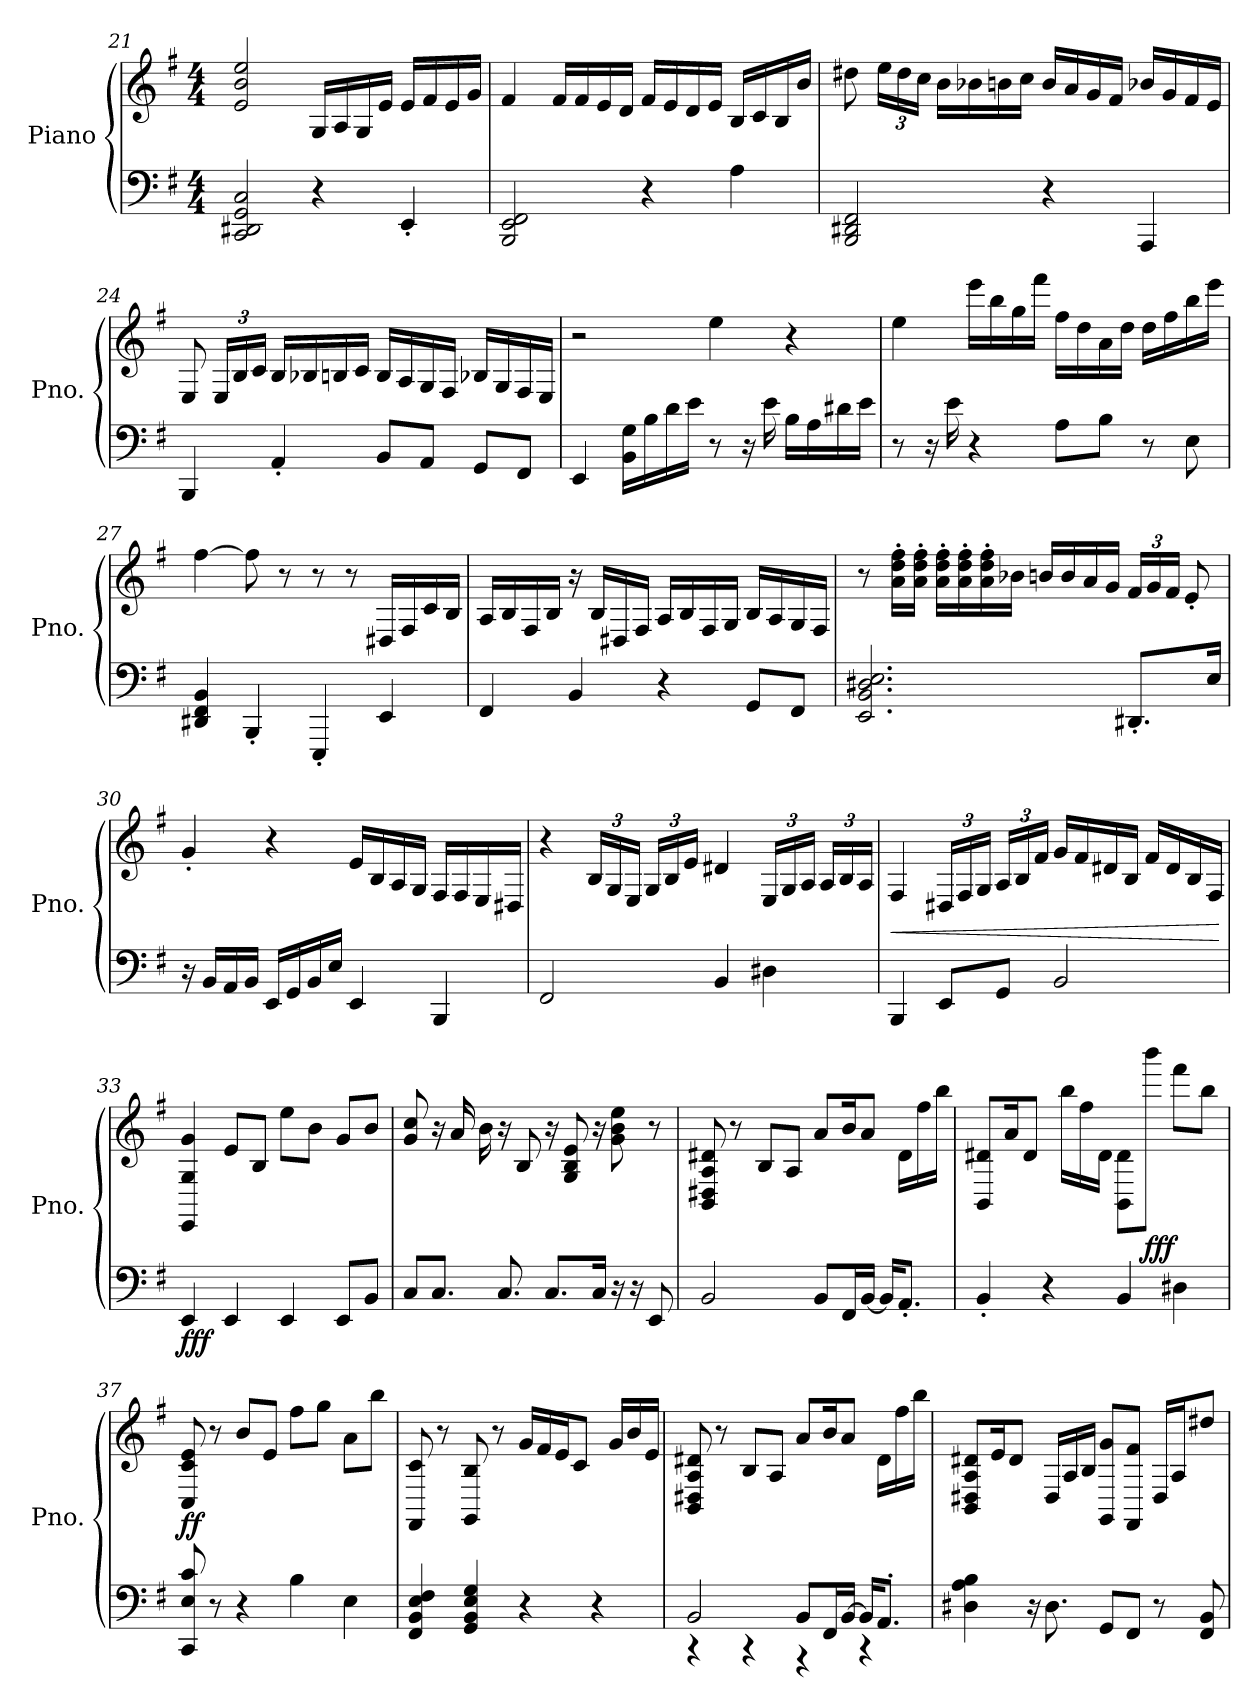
**kern	**kern	**dynam
*part1	*part1	*part1
*staff2	*staff1	*staff1/2
*I"Piano	*	*
*I'Pno.	*	*
*clefF4	*clefG2	*
*k[f#]	*k[f#]	*
*M4/4	*M4/4	*
=21	=21	=21
2CC 2DD#X 2GG 2C	2e 2b 2ee	.
4r	16GLL	.
.	16A	.
.	16G	.
.	16eJJ	.
4EE'	16eLL	.
.	16f#	.
.	16e	.
.	16gJJ	.
=22	=22	=22
2BBB 2EE 2FF#	4f#	.
.	16f#LL	.
.	16f#	.
.	16e	.
.	16dJJ	.
4r	16f#LL	.
.	16e	.
.	16d	.
.	16eJJ	.
4A	16BLL	.
.	16c	.
.	16B	.
.	16bJJ	.
=23	=23	=23
2BBB 2DD#X 2FF#	8dd#X	.
.	24eeLL	.
.	24dd#	.
.	24ccJJ	.
.	16bLL	.
.	16b-X	.
.	16bn	.
.	16ccJJ	.
4r	16bLL	.
.	16a	.
.	16g	.
.	16f#JJ	.
4AAA	16b-XLL	.
.	16g	.
.	16f#	.
.	16eJJ	.
=24	=24	=24
4BBB	8E	.
.	24ELL	.
.	24B	.
.	24cJJ	.
4AA'	16BLL	.
.	16B-X	.
.	16Bn	.
.	16cJJ	.
8BBL	16BLL	.
.	16A	.
8AAJ	16G	.
.	16F#JJ	.
8GGL	16B-XLL	.
.	16G	.
8FF#J	16F#	.
.	16EJJ	.
=25	=25	=25
4EE	2r	.
16BB 16GLL	.	.
16B	.	.
16d	.	.
16eJJ	.	.
8r	4ee	.
16r	.	.
16e	.	.
16BLL	4r	.
16A	.	.
16d#X	.	.
16eJJ	.	.
!!LO:LB:g=z
=26	=26	=26
8r	4ee	.
16r	.	.
16e	.	.
4r	16eeeLL	.
.	16bb	.
.	16gg	.
.	16fff#JJ	.
8AL	16ff#LL	.
.	16dd	.
8BJ	16a	.
.	16ddJJ	.
8r	16ddLL	.
.	16ff#	.
8E	16bb	.
.	16eeeJJ	.
=27	=27	=27
4DD#X 4FF# 4BB	[4ff#	.
4BBB'	8ff#]	.
.	8r	.
4EEE'	8r	.
.	8r	.
4EE	16D#XLL	.
.	16F#	.
.	16c	.
.	16BJJ	.
!!LO:LB:g=z
=28	=28	=28
4FF#	16ALL	.
.	16B	.
.	16F#	.
.	16BJJ	.
4BB	16r	.
.	16BLL	.
.	16D#X	.
.	16F#JJ	.
4r	16ALL	.
.	16B	.
.	16F#	.
.	16GJJ	.
8GGL	16BLL	.
.	16A	.
8FF#J	16G	.
.	16F#JJ	.
=29	=29	=29
2.EE 2.BB 2.D#X 2.E	8r	.
.	16ff#' 16dd' 16a'LL	.
.	16ff#' 16dd' 16a'JJ	.
.	16ff#' 16dd' 16a'LL	.
.	16ff#' 16dd' 16a'	.
.	16ff#' 16dd' 16a'	.
.	16b-XJJ	.
.	16bnLL	.
.	16b	.
.	16a	.
.	16gJJ	.
8.DD#X'L	24f#LL	.
.	24g	.
.	24f#JJ	.
.	8e'	.
16EJk	.	.
!!LO:PB:g=z
=30	=30	=30
16r	4g'	.
16BBLL	.	.
16AA	.	.
16BBJJ	.	.
16EELL	4r	.
16GG	.	.
16BB	.	.
16EJJ	.	.
4EE	16eLL	.
.	16B	.
.	16A	.
.	16GJJ	.
4BBB	16F#LL	.
.	16F#	.
.	16E	.
.	16D#XJJ	.
=31	=31	=31
2FF#	4r	.
.	24BLL	.
.	24G	.
.	24EJJ	.
.	24GLL	.
.	24B	.
.	24eJJ	.
4BB	4d#X	.
4D#X	24ELL	.
.	24G	.
.	24AJJ	.
.	24ALL	.
.	24B	.
.	24AJJ	.
=32	=32	=32
!	!	!LO:HP:b
4BBB	4F#	<
8EEL	24D#XLL	.
.	24F#	.
.	24GJJ	.
8GGJ	24ALL	.
.	24B	.
.	24f#JJ	.
2BB	16gLL	.
.	16f#	.
.	16d#X	.
.	16BJJ	.
.	16f#LL	.
.	16d#	.
.	16B	.
.	16F#JJ	.
.	.	[
=33	=33	=33
!	!	!LO:DY:b=2
!	!	!LO:DY:n=1:b
4EE	4EE 4g 4G	f ff
4EE	8eL	.
.	8BJ	.
4EE	8eeL	.
.	8bJ	.
8EEL	8gL	.
8BBJ	8bJ	.
=34	=34	=34
8CL	8cc 8g	.
8.CJ	16r	.
.	16a	.
.	16b	.
8.C	16r	.
.	8B	.
8.CL	16r	.
.	8e 8B 8G	.
16CJk	16r	.
16r	8b 8ee 8g	.
16r	.	.
8EE	8r	.
!!LO:LB:g=z
=35	=35	=35
2BB	8d#X 8A 8D#X 8BB	.
.	8r	.
.	8BL	.
.	8AJ	.
8BBL	8aL	.
16FF#L	16bK	.
[16BBJJ	8aJ	.
16BBKL]	.	.
8.AA'J	16d#LL	.
.	16ff#	.
.	16bbJJ	.
=36	=36	=36
4BB'	8d#X 8BBL	.
.	16aK	.
.	8d#J	.
4r	.	.
.	16bbLL	.
.	16ff#	.
.	16d#JJ	.
4BB	8d# 8BBL	.
!	!	!LO:DY:b
.	8bbbJ	fff
4D#X	8fff#L	.
.	8bbJ	.
=37	=37	=37
!	!	!LO:DY:b
8CC 8c 8E	8e 8c 8C	ff
8r	8r	.
4r	8bL	.
.	8eJ	.
4B	8ff#L	.
.	8ggJ	.
4E	8aL	.
.	8bbJ	.
=38	=38	=38
4FF# 4BB 4E 4F#	8c 8FF#	.
.	8r	.
4GG 4BB 4E 4G	8B 8GG	.
.	8r	.
4r	16gLL	.
.	16f#	.
.	16eJ	.
.	8cJ	.
4r	.	.
.	16gLL	.
.	16b	.
.	16eJJ	.
=39	=39	=39
*^	*	*
2BB	4r	8d#X 8A 8D#X 8BB	.
.	.	8r	.
.	4r	8BL	.
.	.	8AJ	.
8BBL	4r	8aL	.
16FF#L	.	16bK	.
[16BBJJ	.	8aJ	.
16BBKL]	4r	.	.
8.AA'J	.	16d#LL	.
.	.	16ff#	.
.	.	16bbJJ	.
*v	*v	*	*
=40	=40	=40
4D#X 4A 4B	8d#X 8A 8D#X 8BBL	.
.	16eK	.
.	8d#J	.
16r	.	.
8.D#	16D#LL	.
.	16A	.
.	16BJJ	.
8GGL	8g 8GGL	.
8FF#J	8f# 8FF#J	.
8r	16D#LL	.
.	16AJ	.
8FF# 8BB	8dd#XJ	.
=	=	=
*-	*-	*-
